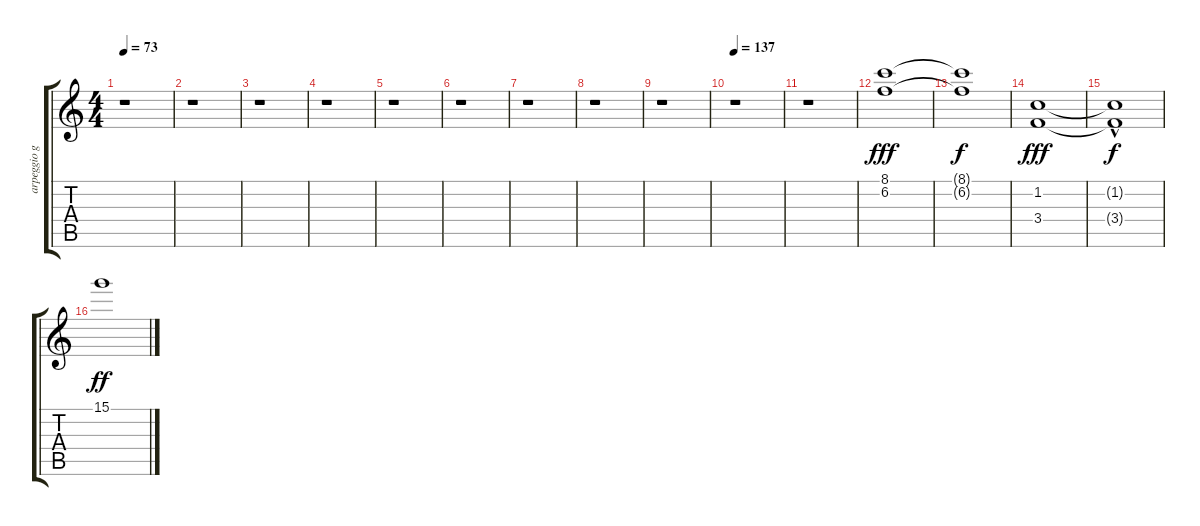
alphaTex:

\track ("arpeggio guitar echo" "arpeggio g") {instrument distortionguitar}
\staff {score tabs}
\tuning (E4 B3 G3 D3 A2 E2) {hide}
\ts (4 4)
\tempo 73
\clef g2
\ks c
r.1{dy f} |
r.1 |
r.1 |
r.1 |
r.1 |
r.1 |
r.1 |
r.1 |
r.1 |
\tempo 137
r.1 |
r.1 |
(8.1 6.2).1{dy fff volume 10} |
(8.1{t} 6.2{t}).1{dy f} |
(1.2 3.4).1{dy fff} |
(1.2{hac t} 3.4{t}).1{dy f} |
15.1.1{dy ff}
